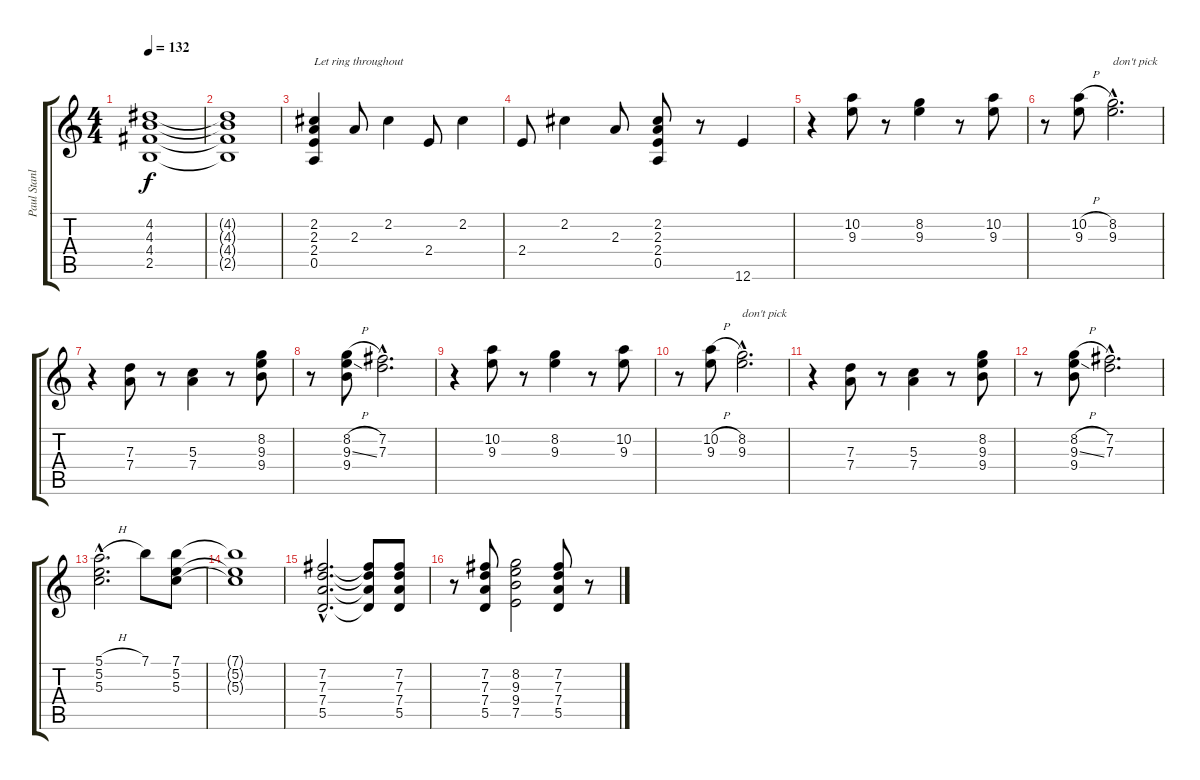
\track ("Paul Stanley" "Paul Stanl") {instrument overdrivenguitar}
\staff {score tabs}
\tuning (E4 B3 G3 D3 A2 E2) {hide}
\ts (4 4)
\tempo 132
\clef g2
\ks c
(4.2 4.3 4.4 2.5).1{dy f} |
(4.2{t} 4.3{t} 4.4{t} 2.5{t}).1 |
(2.2 2.3 2.4 0.5).4{txt "Let ring throughout"} 2.3.8 2.2.4 2.4.8 2.2.4 |
2.4.8 2.2.4 2.3.8 (2.2 2.3 2.4 0.5).8 r.8 12.6.4 |
r.4 (10.2 9.3).8 r.8 (8.2 9.3).4 r.8 (10.2 9.3).8 |
r.8 (10.2{h} 9.3).8 (8.2{hac} 9.3{hac}).2{d txt "don't pick"} |
r.4 (7.3 7.4).8 r.8 (5.3 7.4).4 r.8 (8.2 9.3 9.4).8 |
r.8 (8.2{h} 9.3{ss} 9.4).8 (7.2{hac} 7.3{hac}).2{d} |
r.4 (10.2 9.3).8 r.8 (8.2 9.3).4 r.8 (10.2 9.3).8 |
r.8 (10.2{h} 9.3).8 (8.2{hac} 9.3{hac}).2{d txt "don't pick"} |
r.4 (7.3 7.4).8 r.8 (5.3 7.4).4 r.8 (8.2 9.3 9.4).8 |
r.8 (8.2{h} 9.3{ss} 9.4).8 (7.2{hac} 7.3{hac}).2{d} |
(5.1{h hac} 5.2{hac} 5.3{hac}).2{d} 7.1.8 (7.1 5.2 5.3).8 |
(7.1{t} 5.2{t} 5.3{t}).1 |
(7.2{hac} 7.3{hac} 7.4{hac} 5.5{hac}).2{d} (7.2{t} 7.3{t} 7.4{t} 5.5{t}).8 (7.2 7.3 7.4 5.5).8 |
r.8 (7.2 7.3 7.4 5.5).8 (8.2 9.3 9.4 7.5).2 (7.2 7.3 7.4 5.5).8 r.8
